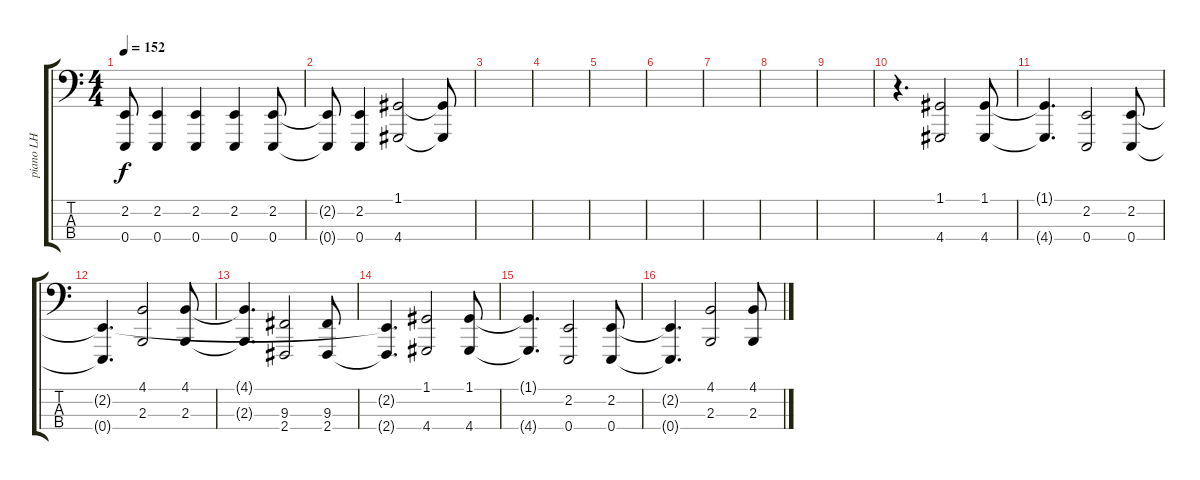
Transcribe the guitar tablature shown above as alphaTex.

\track ("piano LH" "piano LH") {instrument acousticgrandpiano}
\staff {score tabs}
\tuning (G2 D2 A1 E1) {hide}
\ts (4 4)
\tempo 152
\clef f4
\ks c
(2.2{t} 0.4{t}).8{dy f} (2.2 0.4).4 (2.2 0.4).4 (2.2 0.4).4 (2.2 0.4).8 |
(2.2{t} 0.4{t}).8 (2.2 0.4).4 (1.1 4.4).2 (1.1{t} 4.4{t}).8 |
|
|
|
|
|
|
|
r.4{d} (1.1 4.4).2 (1.1 4.4).8 |
(1.1{t} 4.4{t}).4{d} (2.2 0.4).2 (2.2 0.4).8 |
(2.2{t} 0.4{t}).4{d} (4.1 2.3).2 (4.1 2.3).8 |
(4.1{t} 2.3{t}).4{d} (9.3 2.4).2 (9.3 2.4).8 |
(2.2{t} 2.4{t}).4{d} (1.1 4.4).2 (1.1 4.4).8 |
(1.1{t} 4.4{t}).4{d} (2.2 0.4).2 (2.2 0.4).8 |
(2.2{t} 0.4{t}).4{d} (4.1 2.3).2 (4.1 2.3).8
